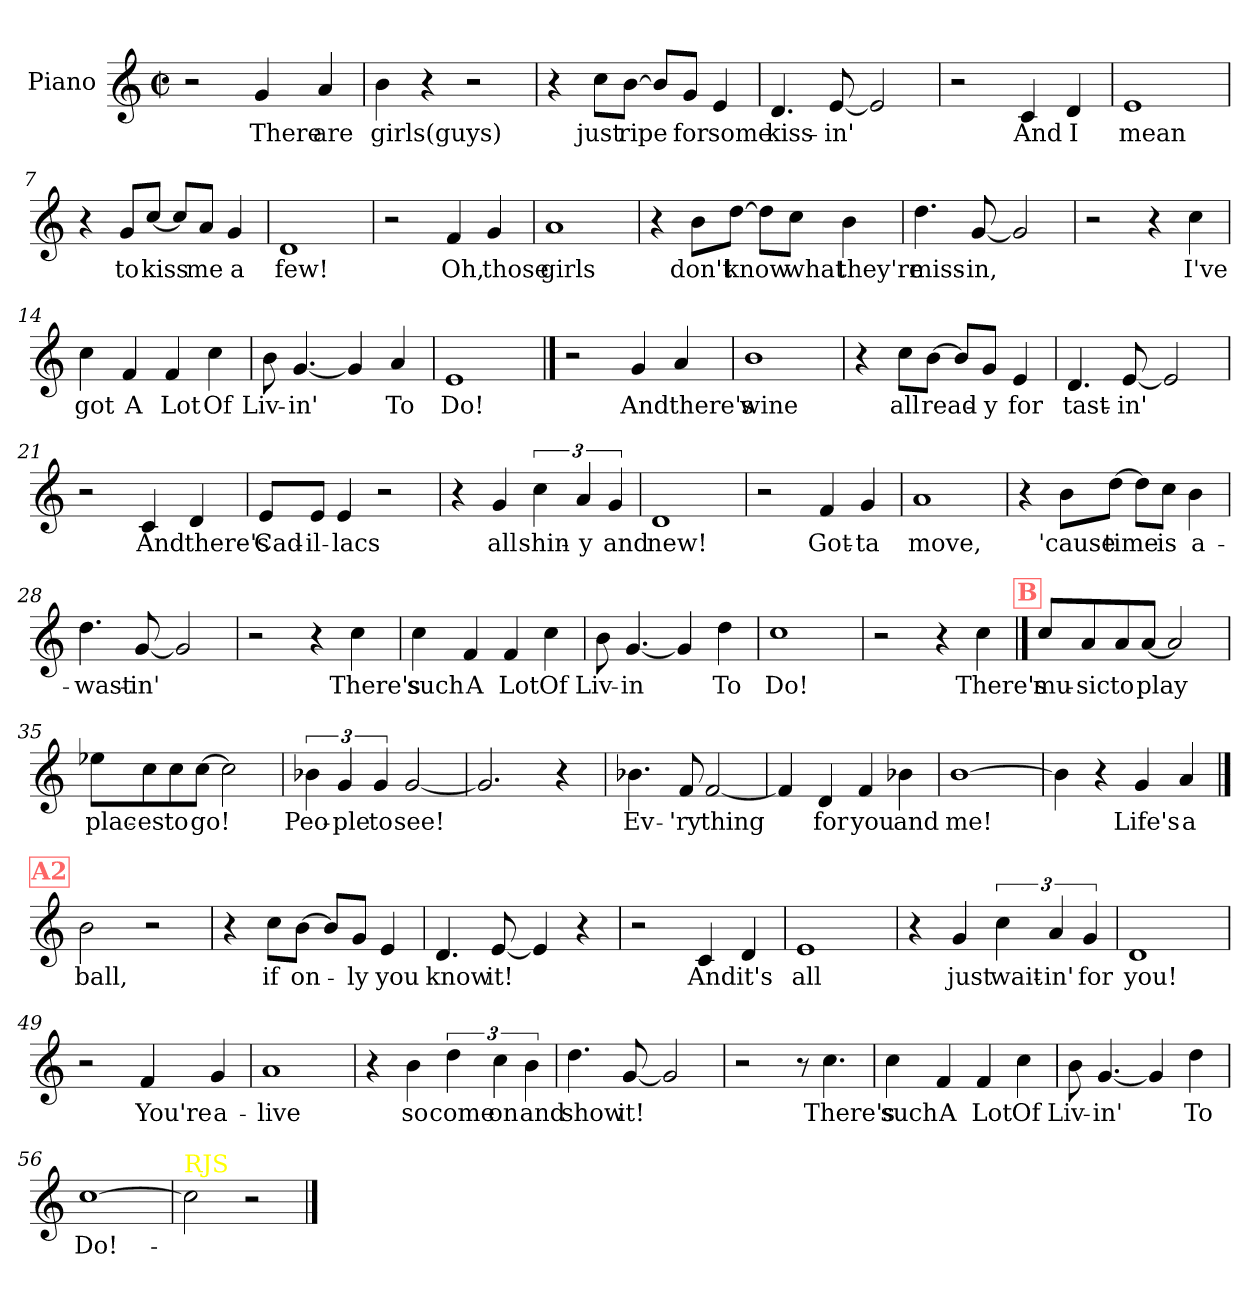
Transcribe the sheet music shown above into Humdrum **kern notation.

**kern	**text
*part1	*part1
*staff1	*staff1
*I"Piano	*
*I'Pno.	*
*clefG2	*
*k[]	*
*M2/2	*
*met(c|)	*
*MM200	*
=1	=1
2r	.
!	!LO:LY:b
4g/	There
!	!LO:LY:b
4a/	are
=2	=2
!	!LO:LY:b
4b\	girls(guys)
4r	.
2r	.
=3	=3
4r	.
!	!LO:LY:b
8cc\L	just
!	!LO:LY:b
[8b\J	ripe
8b/L]	.
!	!LO:LY:b
8g/J	for
!	!LO:LY:b
4e/	some
=4	=4
!	!LO:LY:b
4.d/	kiss-
!	!LO:LY:b
[8e/	-in'
2e/]	.
=5	=5
2r	.
!	!LO:LY:b
4c/	And
!	!LO:LY:b
4d/	I
!!LO:LB:g=z
=6	=6
!	!LO:LY:b
1e	mean
=7	=7
4r	.
!	!LO:LY:b
8g/L	to
!	!LO:LY:b
[8cc/J	kiss
8cc/L]	.
!	!LO:LY:b
8a/J	me
!	!LO:LY:b
4g/	a
=8	=8
!	!LO:LY:b
1d	few!
=9	=9
2r	.
!	!LO:LY:b
4f/	Oh,
!	!LO:LY:b
4g/	those
=10	=10
!	!LO:LY:b
1a	girls
!!LO:LB:g=z
=11	=11
4r	.
!	!LO:LY:b
8b\L	don't
!	!LO:LY:b
[8dd\J	know
8dd\L]	.
!	!LO:LY:b
8cc\J	what
!	!LO:LY:b
4b\	they're
=12	=12
!	!LO:LY:b
4.dd\	miss-
!	!LO:LY:b
[8g/	-in,
2g/]	.
=13	=13
2r	.
4r	.
!	!LO:LY:b
4cc\	I've
=14	=14
!	!LO:LY:b
4cc\	got
!	!LO:LY:b
4f/	A
!	!LO:LY:b
4f/	Lot
!	!LO:LY:b
4cc\	Of
=15	=15
!	!LO:LY:b
8b\	Liv-
!	!LO:LY:b
[4.g/	-in'
4g/]	.
!	!LO:LY:b
4a/	To
=16	=16
!	!LO:LY:b
1e	Do!
!!LO:LB:g=z
==17	==17
2r	.
!	!LO:LY:b
4g/	And
!	!LO:LY:b
4a/	there's
=18	=18
!	!LO:LY:b
1b	wine
=19	=19
4r	.
!	!LO:LY:b
8cc\L	all
!	!LO:LY:b
[8b\J	read-
8b/L]	.
!	!LO:LY:b
8g/J	-y
!	!LO:LY:b
4e/	for
=20	=20
!	!LO:LY:b
4.d/	tast-
!	!LO:LY:b
[8e/	-in'
2e/]	.
=21	=21
2r	.
!	!LO:LY:b
4c/	And
!	!LO:LY:b
4d/	there's
!!LO:LB:g=z
=22	=22
!	!LO:LY:b
8e/L	Cad-
!	!LO:LY:b
8e/J	-il-
!	!LO:LY:b
4e/	-lacs
2r	.
=23	=23
4r	.
!	!LO:LY:b
4g/	all
!	!LO:LY:b
6cc\	shin-
!	!LO:LY:b
6a/	-y
!	!LO:LY:b
6g/	and
=24	=24
!	!LO:LY:b
1d	new!
=25	=25
2r	.
!	!LO:LY:b
4f/	Got-
!	!LO:LY:b
4g/	-ta
=26	=26
!	!LO:LY:b
1a	move,
!!LO:LB:g=z
=27	=27
4r	.
!	!LO:LY:b
8b\L	'cause
!	!LO:LY:b
[8dd\J	time
8dd\L]	.
!	!LO:LY:b
8cc\J	is
!	!LO:LY:b
4b\	a-
=28	=28
!	!LO:LY:b
4.dd\	-wast-
!	!LO:LY:b
[8g/	-in'
2g/]	.
=29	=29
2r	.
4r	.
!	!LO:LY:b
4cc\	There's
=30	=30
!	!LO:LY:b
4cc\	such
!	!LO:LY:b
4f/	A
!	!LO:LY:b
4f/	Lot
!	!LO:LY:b
4cc\	Of
=31	=31
!	!LO:LY:b
8b\	Liv-
!	!LO:LY:b
[4.g/	-in
4g/]	.
!	!LO:LY:b
4dd\	To
=32	=32
!	!LO:LY:b
1cc	Do!
!!LO:LB:g=z
=33	=33
2r	.
4r	.
!	!LO:LY:b
4cc\	There's
!!LO:REH:place=s1:a:B:color=#FD6666:fs=14:t=B
==34	==34
!	!LO:LY:b
8cc/L	mu-
!	!LO:LY:b
8a/	-sic
!	!LO:LY:b
8a/	to
!	!LO:LY:b
[8a/J	play
2a/]	.
=35	=35
!	!LO:LY:b
8ee-X\L	plac-
!	!LO:LY:b
8cc\	-es
!	!LO:LY:b
8cc\	to
!	!LO:LY:b
[8cc\J	go!
2cc\]	.
=36	=36
!	!LO:LY:b
6b-X\	Peo-
!	!LO:LY:b
6g/	-ple
!	!LO:LY:b
6g/	to
!	!LO:LY:b
[2g/	see!
=37	=37
2.g/]	.
4r	.
=38	=38
!	!LO:LY:b
4.b-X\	Ev-
!	!LO:LY:b
8f/	-'ry
!	!LO:LY:b
[2f/	thing
=39	=39
4f/]	.
!	!LO:LY:b
4d/	for
!	!LO:LY:b
4f/	you
!	!LO:LY:b
4b-X\	and
=40	=40
!	!LO:LY:b
[1b	me!
!!LO:LB:g=z
=41	=41
4b\]	.
4r	.
!	!LO:LY:b
4g/	Life's
!	!LO:LY:b
4a/	a
!!LO:REH:place=s1:a:B:color=#FD6666:fs=14:t=A2
==42	==42
!	!LO:LY:b
2b\	ball,
2r	.
=43	=43
4r	.
!	!LO:LY:b
8cc\L	if
!	!LO:LY:b
[8b\J	on-
8b/L]	.
!	!LO:LY:b
8g/J	-ly
!	!LO:LY:b
4e/	you
=44	=44
!	!LO:LY:b
4.d/	know
!	!LO:LY:b
[8e/	it!
4e/]	.
4r	.
=45	=45
2r	.
!	!LO:LY:b
4c/	And
!	!LO:LY:b
4d/	it's
!!LO:LB:g=z
=46	=46
!	!LO:LY:b
1e	all
=47	=47
4r	.
!	!LO:LY:b
4g/	just
!	!LO:LY:b
6cc\	wait-
!	!LO:LY:b
6a/	-in'
!	!LO:LY:b
6g/	for
=48	=48
!	!LO:LY:b
1d	you!
=49	=49
2r	.
!	!LO:LY:b
4f/	You're
!	!LO:LY:b
4g/	a-
=50	=50
!	!LO:LY:b
1a	-live
=51	=51
4r	.
!	!LO:LY:b
4b\	so
!	!LO:LY:b
6dd\	come
!	!LO:LY:b
6cc\	on
!	!LO:LY:b
6b\	and
!!LO:LB:g=z
=52	=52
!	!LO:LY:b
4.dd\	show
!	!LO:LY:b
[8g/	it!
2g/]	.
=53	=53
2r	.
8r	.
!	!LO:LY:b
4.cc\	There's
=54	=54
!	!LO:LY:b
4cc\	such
!	!LO:LY:b
4f/	A
!	!LO:LY:b
4f/	Lot
!	!LO:LY:b
4cc\	Of
=55	=55
!	!LO:LY:b
8b\	Liv-
!	!LO:LY:b
[4.g/	-in'
4g/]	.
!	!LO:LY:b
4dd\	To
=56	=56
!	!LO:LY:b
[1cc	Do!-
=57	=57
!LO:TX:a:color=#FFFF00FF:t=RJS	!
2cc\]	.
2r	.
==	==
*-	*-
